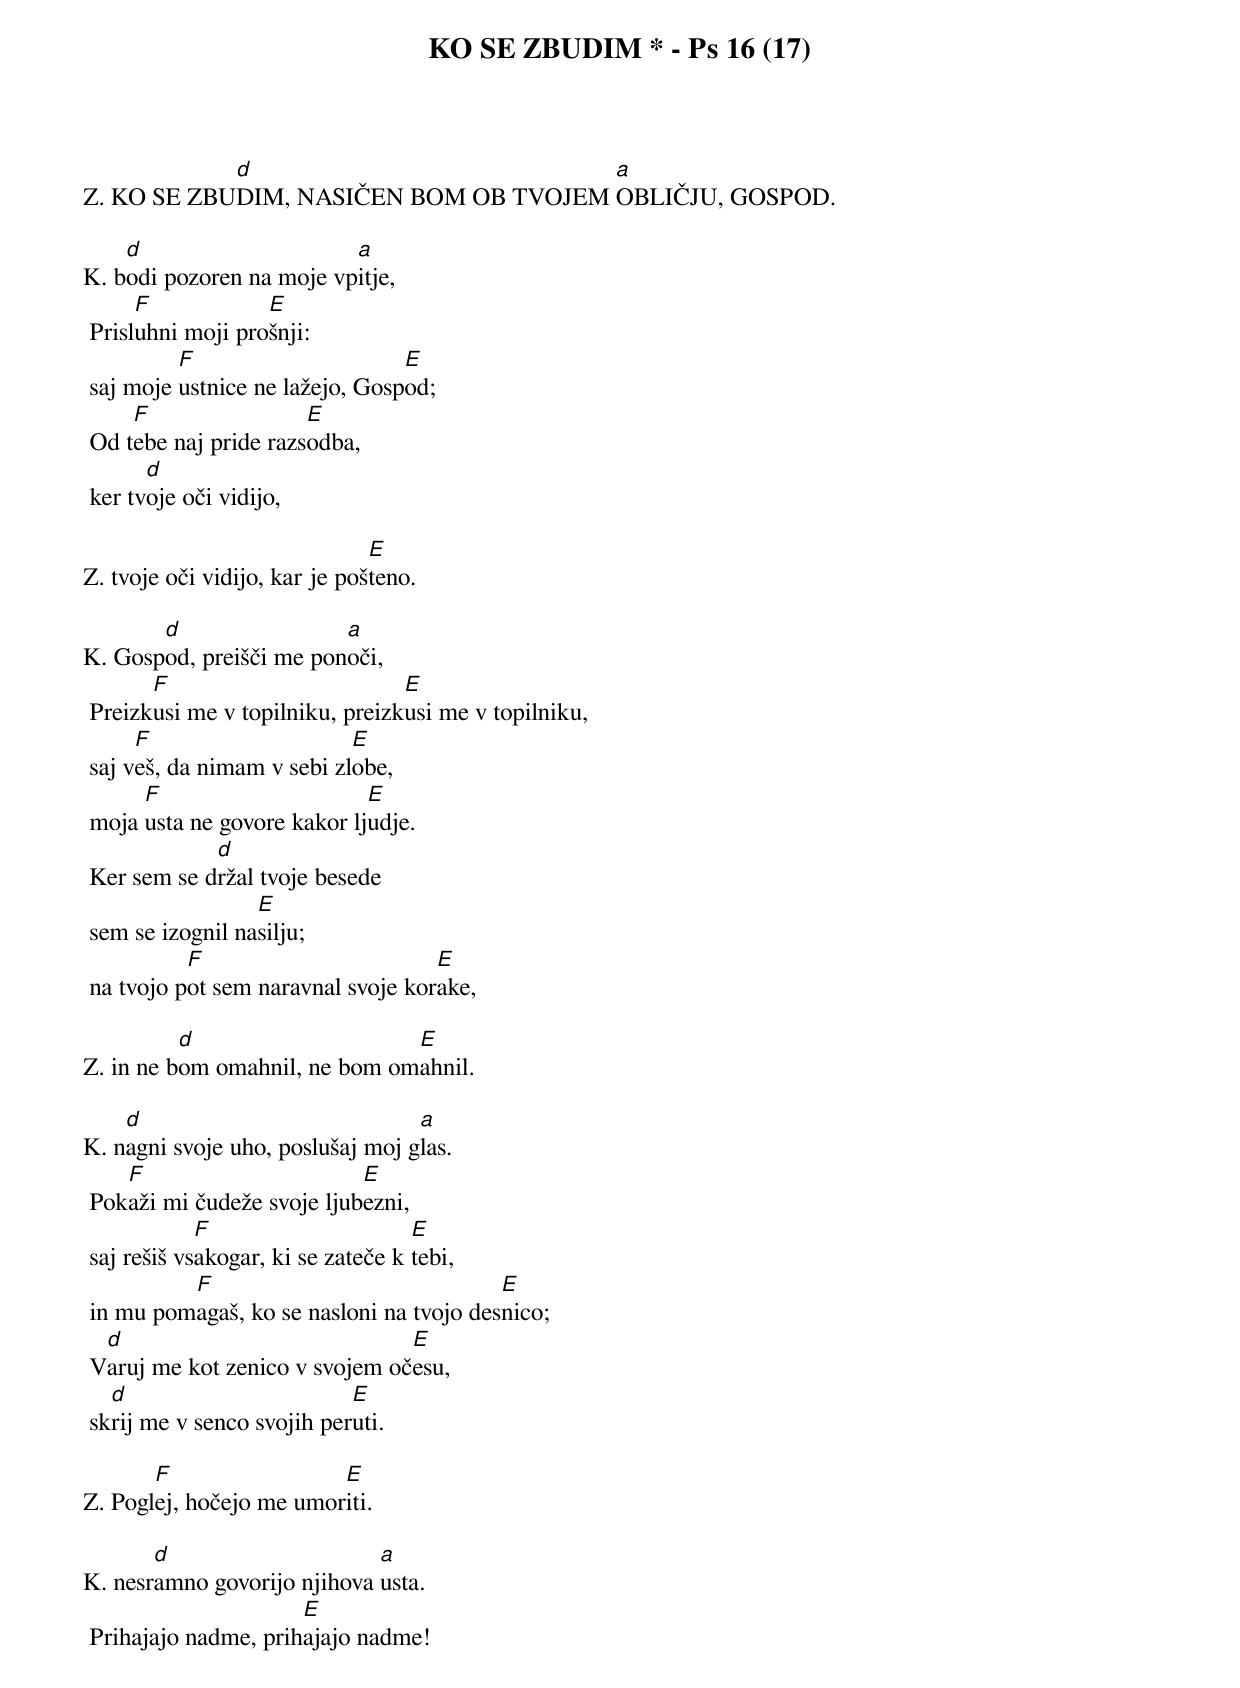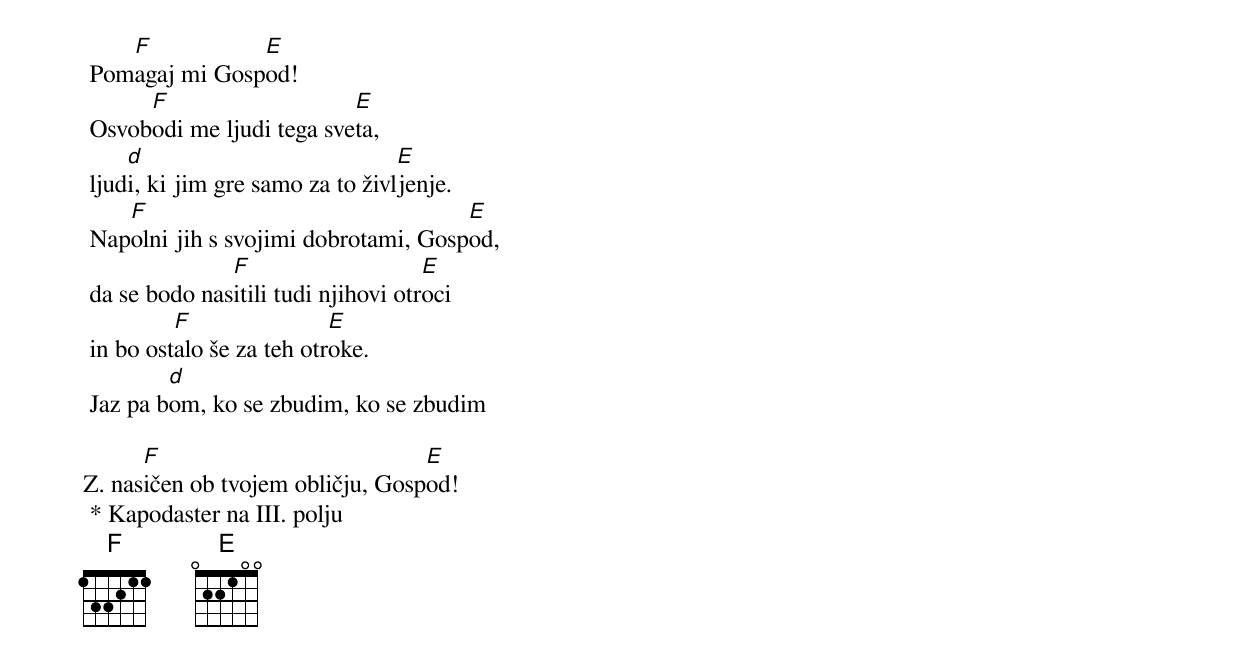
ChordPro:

{title: KO SE ZBUDIM * - Ps 16 (17)}

Z.	KO SE ZBU[d]DIM, NASIČEN BOM OB TVOJEM [a]OBLIČJU, GOSPOD.

K.	b[d]odi pozoren na moje vp[a]itje,
	Prisl[F]uhni moji pro[E]šnji:
	saj moje [F]ustnice ne lažejo, Gosp[E]od;
	Od t[F]ebe naj pride razs[E]odba,
	ker tv[d]oje oči vidijo,

Z.	tvoje oči vidijo, kar je poš[E]teno.

K.	Gosp[d]od, preišči me pon[a]oči,
	Preizk[F]usi me v topilniku, preizk[E]usi me v topilniku,
	saj v[F]eš, da nimam v sebi zl[E]obe,
	moja [F]usta ne govore kakor lj[E]udje.
	Ker sem se d[d]ržal tvoje besede
	sem se izognil na[E]silju;
	na tvojo p[F]ot sem naravnal svoje kor[E]ake,

Z.	in ne b[d]om omahnil, ne bom om[E]ahnil.

K.	n[d]agni svoje uho, poslušaj moj g[a]las.
	Pok[F]aži mi čudeže svoje ljub[E]ezni,
	saj rešiš vs[F]akogar, ki se zateče k [E]tebi,
	in mu pom[F]agaš, ko se nasloni na tvojo des[E]nico;
	V[d]aruj me kot zenico v svojem oč[E]esu,
	sk[d]rij me v senco svojih per[E]uti.

Z.	Pogl[F]ej, hočejo me umor[E]iti.

K.	nesr[d]amno govorijo njihova [a]usta.
	Prihajajo nadme, prih[E]ajajo nadme!
	Pom[F]agaj mi Gosp[E]od!
	Osvob[F]odi me ljudi tega sve[E]ta,
	ljud[d]i, ki jim gre samo za to živl[E]jenje.
	Nap[F]olni jih s svojimi dobrotami, Gosp[E]od,
	da se bodo nas[F]itili tudi njihovi otr[E]oci
	in bo ost[F]alo še za teh otr[E]oke.
	Jaz pa b[d]om, ko se zbudim, ko se zbudim

Z.	nas[F]ičen ob tvojem obličju, Gosp[E]od!
	* Kapodaster na III. polju
